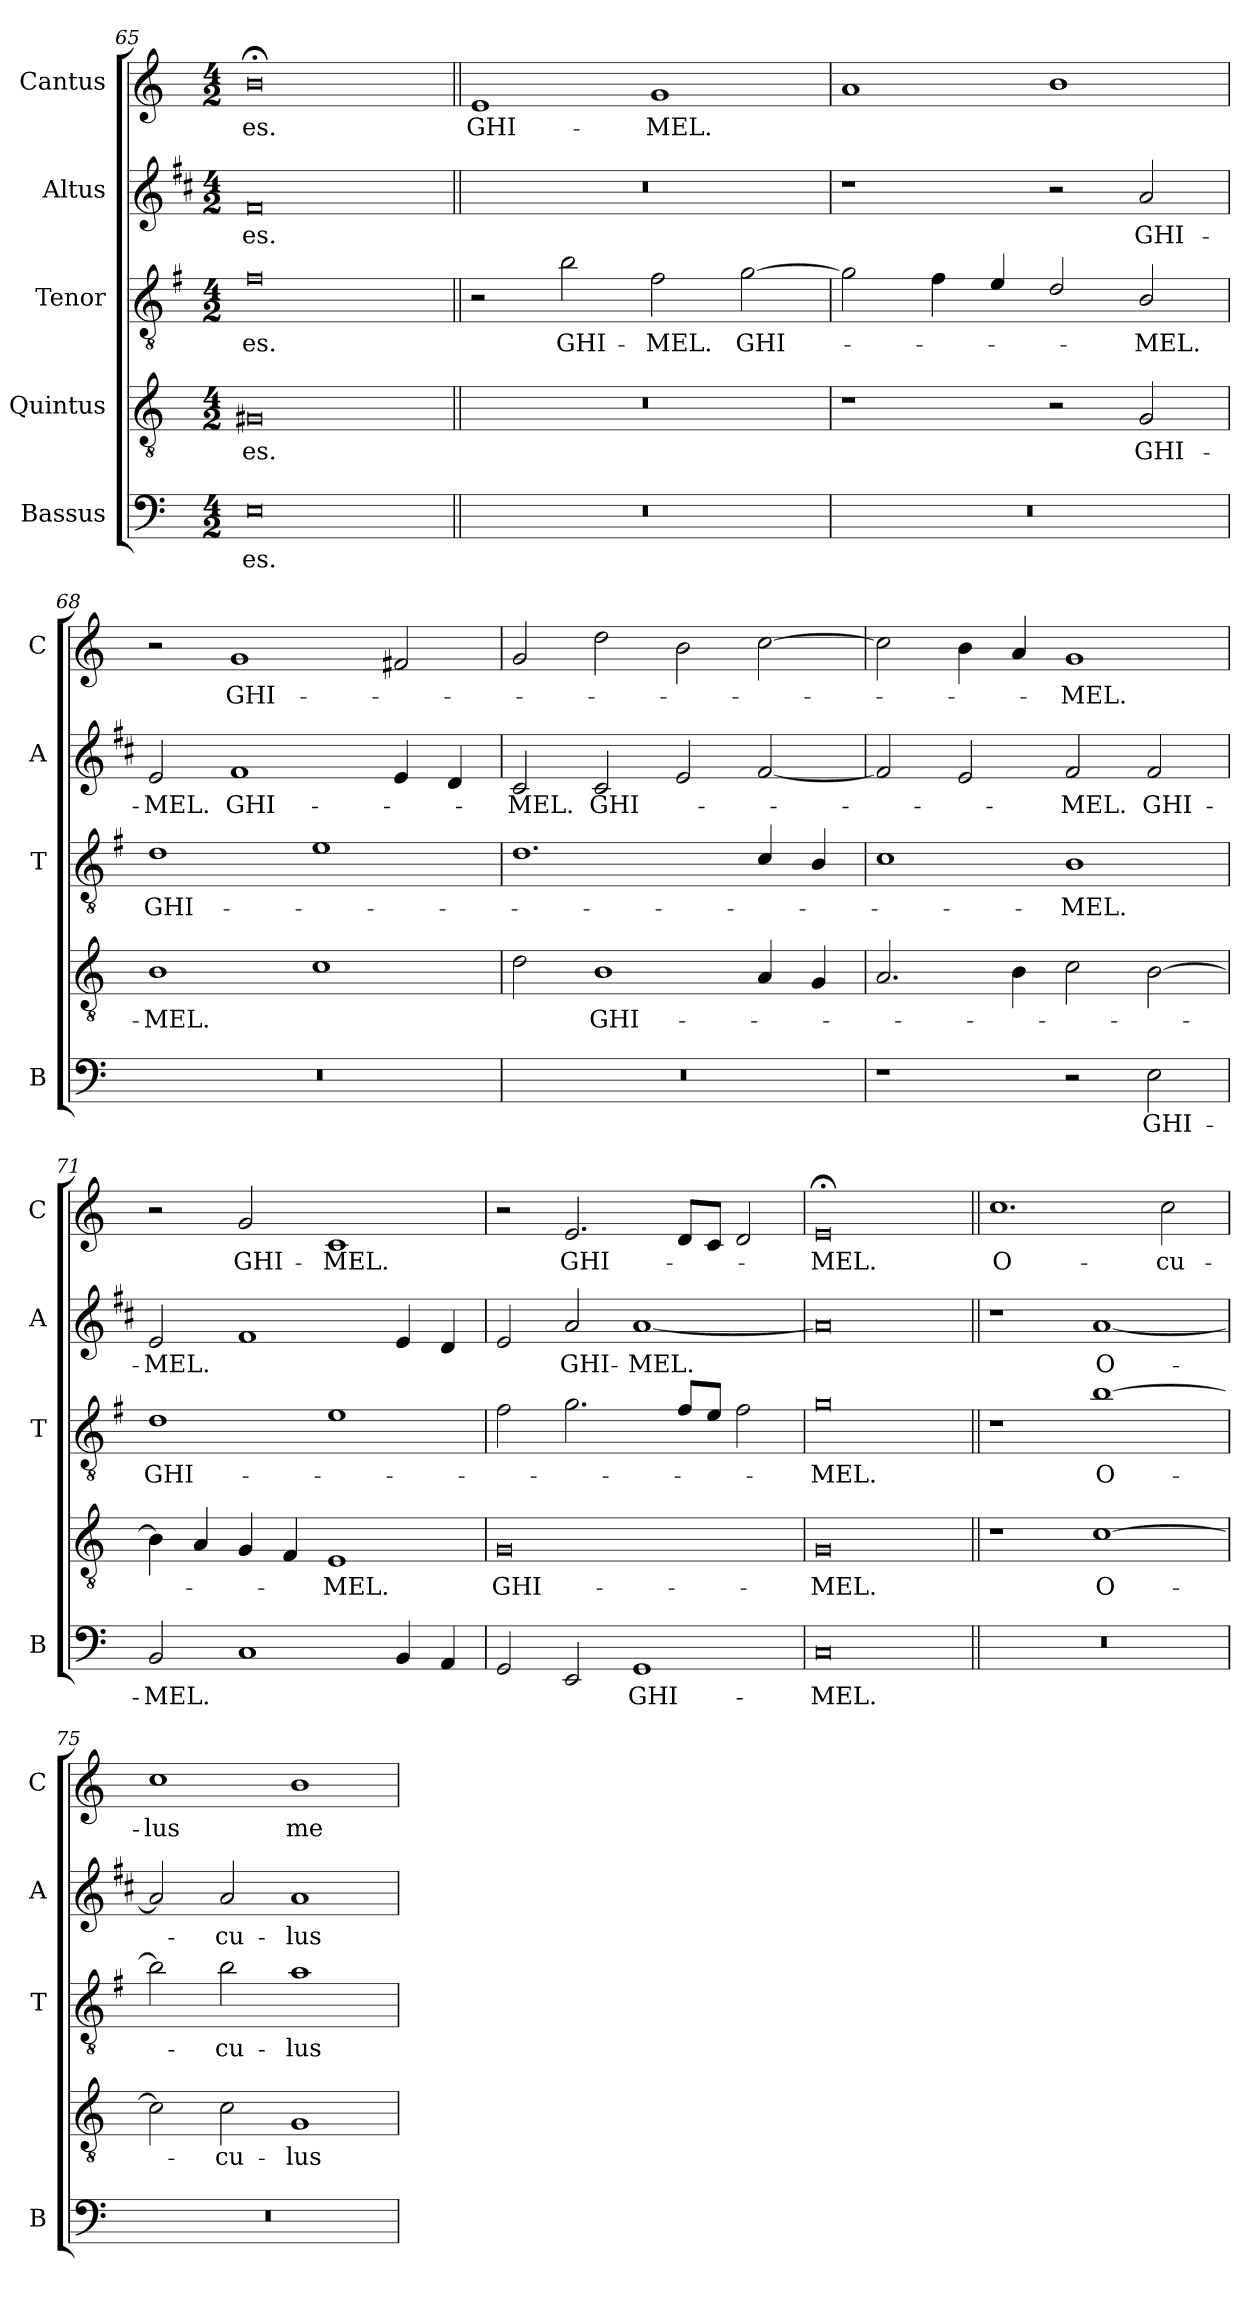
**kern	**text	**kern	**text	**kern	**text	**kern	**text	**kern	**text
*part5	*part5	*part4	*part4	*part3	*part3	*part2	*part2	*part1	*part1
*staff5	*staff5	*staff4	*staff4	*staff3	*staff3	*staff2	*staff2	*staff1	*staff1
*I"Bassus	*	*I"Quintus	*	*I"Tenor	*	*I"Altus	*	*I"Cantus	*
*I'B	*	*	*	*I'T	*	*I'A	*	*I'C	*
*clefF4	*	*clefGv2	*	*clefGv2	*	*clefG2	*	*clefG2	*
*	*	*	*	*ITrd4c7	*	*ITrd1c2	*	*	*
*k[]	*	*k[]	*	*k[]	*	*k[]	*	*k[]	*
*C:	*	*C:	*	*C:	*	*C:	*	*C:	*
*M4/2	*	*M4/2	*	*M4/2	*	*M4/2	*	*M4/2	*
=65	=65	=65	=65	=65	=65	=65	=65	=65	=65
!	!LO:LY:b	!	!LO:LY:b	!	!LO:LY:b	!	!LO:LY:b	!	!LO:LY:b
0E	es.	0G#X	es.	0B	es.	0e	es.	0b;<	es.
=66||	=66||	=66||	=66||	=66||	=66||	=66||	=66||	=66||	=66||
!	!	!	!	!	!	!	!	!	!LO:LY:b
0r	.	0r	.	2r	.	0r	.	1e	GHI-
!	!	!	!	!	!LO:LY:b	!	!	!	!
.	.	.	.	2e\	GHI-	.	.	.	.
!	!	!	!	!	!LO:LY:b	!	!	!	!LO:LY:b
.	.	.	.	2B\	-MEL.	.	.	1g	-MEL.
!	!	!	!	!	!LO:LY:b	!	!	!	!
.	.	.	.	[2c\	GHI-	.	.	.	.
=67	=67	=67	=67	=67	=67	=67	=67	=67	=67
0r	.	1r	.	2c\]	.	1r	.	1a	.
.	.	.	.	4B\	.	.	.	.	.
.	.	.	.	4A/	.	.	.	.	.
.	.	2r	.	2G/	.	2r	.	1b	.
!	!	!	!LO:LY:b	!	!LO:LY:b	!	!LO:LY:b	!	!
.	.	2G/	GHI-	2E/	-MEL.	2g/	GHI-	.	.
=68	=68	=68	=68	=68	=68	=68	=68	=68	=68
!	!	!	!LO:LY:b	!	!LO:LY:b	!	!LO:LY:b	!	!
0r	.	1B	-MEL.	1G	GHI-	2d/	-MEL.	2r	.
!	!	!	!	!	!	!	!LO:LY:b	!	!LO:LY:b
.	.	.	.	.	.	1e	GHI-	1g	GHI-
.	.	1c	.	1A	.	.	.	.	.
.	.	.	.	.	.	4d/	.	2f#X/	.
.	.	.	.	.	.	4c/	.	.	.
!!LO:LB:g=z
=69	=69	=69	=69	=69	=69	=69	=69	=69	=69
!	!	!	!	!	!	!	!LO:LY:b	!	!
0r	.	2d\	.	1.G	.	2B/	-MEL.	2g/	.
!	!	!	!LO:LY:b	!	!	!	!LO:LY:b	!	!
.	.	1B	GHI-	.	.	2B/	GHI-	2dd\	.
.	.	.	.	.	.	2d/	.	2b\	.
.	.	4A/	.	4F/	.	[2e/	.	[2cc\	.
.	.	4G/	.	4E/	.	.	.	.	.
=70	=70	=70	=70	=70	=70	=70	=70	=70	=70
1r	.	2.A/	.	1F	.	2e/]	.	2cc\]	.
.	.	.	.	.	.	2d/	.	4b\	.
.	.	4B\	.	.	.	.	.	4a/	.
!	!	!	!	!	!LO:LY:b	!	!LO:LY:b	!	!LO:LY:b
2r	.	2c\	.	1E	-MEL.	2e/	-MEL.	1g	-MEL.
!	!LO:LY:b	!	!	!	!	!	!LO:LY:b	!	!
2E\	GHI-	[2B\	.	.	.	2e/	GHI-	.	.
=71	=71	=71	=71	=71	=71	=71	=71	=71	=71
!	!LO:LY:b	!	!	!	!LO:LY:b	!	!LO:LY:b	!	!
2BB/	-MEL.	4B\]	.	1G	GHI-	2d/	-MEL.	2r	.
.	.	4A/	.	.	.	.	.	.	.
!	!	!	!	!	!	!	!	!	!LO:LY:b
1C	.	4G/	.	.	.	1e	.	2g/	GHI-
.	.	4F/	.	.	.	.	.	.	.
!	!	!	!LO:LY:b	!	!	!	!	!	!LO:LY:b
.	.	1E	-MEL.	1A	.	.	.	1c	-MEL.
4BB/	.	.	.	.	.	4d/	.	.	.
4AA/	.	.	.	.	.	4c/	.	.	.
=72	=72	=72	=72	=72	=72	=72	=72	=72	=72
!	!	!	!LO:LY:b	!	!	!	!	!	!
2GG/	.	0G	GHI-	2B\	.	2d/	.	2r	.
!	!	!	!	!	!	!	!LO:LY:b	!	!LO:LY:b
2EE/	.	.	.	2.c\	.	2g/	GHI-	2.e/	GHI-
!	!LO:LY:b	!	!	!	!	!	!LO:LY:b	!	!
1GG	GHI-	.	.	.	.	[1g	-MEL.	.	.
.	.	.	.	8B/L	.	.	.	8d/L	.
.	.	.	.	8A/J	.	.	.	8c/J	.
.	.	.	.	2B\	.	.	.	2d/	.
=73	=73	=73	=73	=73	=73	=73	=73	=73	=73
!	!LO:LY:b	!	!LO:LY:b	!	!LO:LY:b	!	!	!	!LO:LY:b
0C	-MEL.	0G	-MEL.	0c	-MEL.	0g]	.	0e;<	-MEL.
=74||	=74||	=74||	=74||	=74||	=74||	=74||	=74||	=74||	=74||
!	!	!	!	!	!	!	!	!	!LO:LY:b
0r	.	1r	.	1r	.	1r	.	1.cc	O-
!	!	!	!LO:LY:b	!	!LO:LY:b	!	!LO:LY:b	!	!
.	.	[1c	O-	[1e	O-	[1g	O-	.	.
!	!	!	!	!	!	!	!	!	!LO:LY:b
.	.	.	.	.	.	.	.	2cc\	-cu-
=75	=75	=75	=75	=75	=75	=75	=75	=75	=75
!	!	!	!	!	!	!	!	!	!LO:LY:b
0r	.	2c\]	.	2e\]	.	2g/]	.	1cc	-lus
!	!	!	!LO:LY:b	!	!LO:LY:b	!	!LO:LY:b	!	!
.	.	2c\	-cu-	2e\	-cu-	2g/	-cu-	.	.
!	!	!	!LO:LY:b	!	!LO:LY:b	!	!LO:LY:b	!	!LO:LY:b
.	.	1G	-lus	1d	-lus	1g	-lus	1b	me-
=	=	=	=	=	=	=	=	=	=
*-	*-	*-	*-	*-	*-	*-	*-	*-	*-
